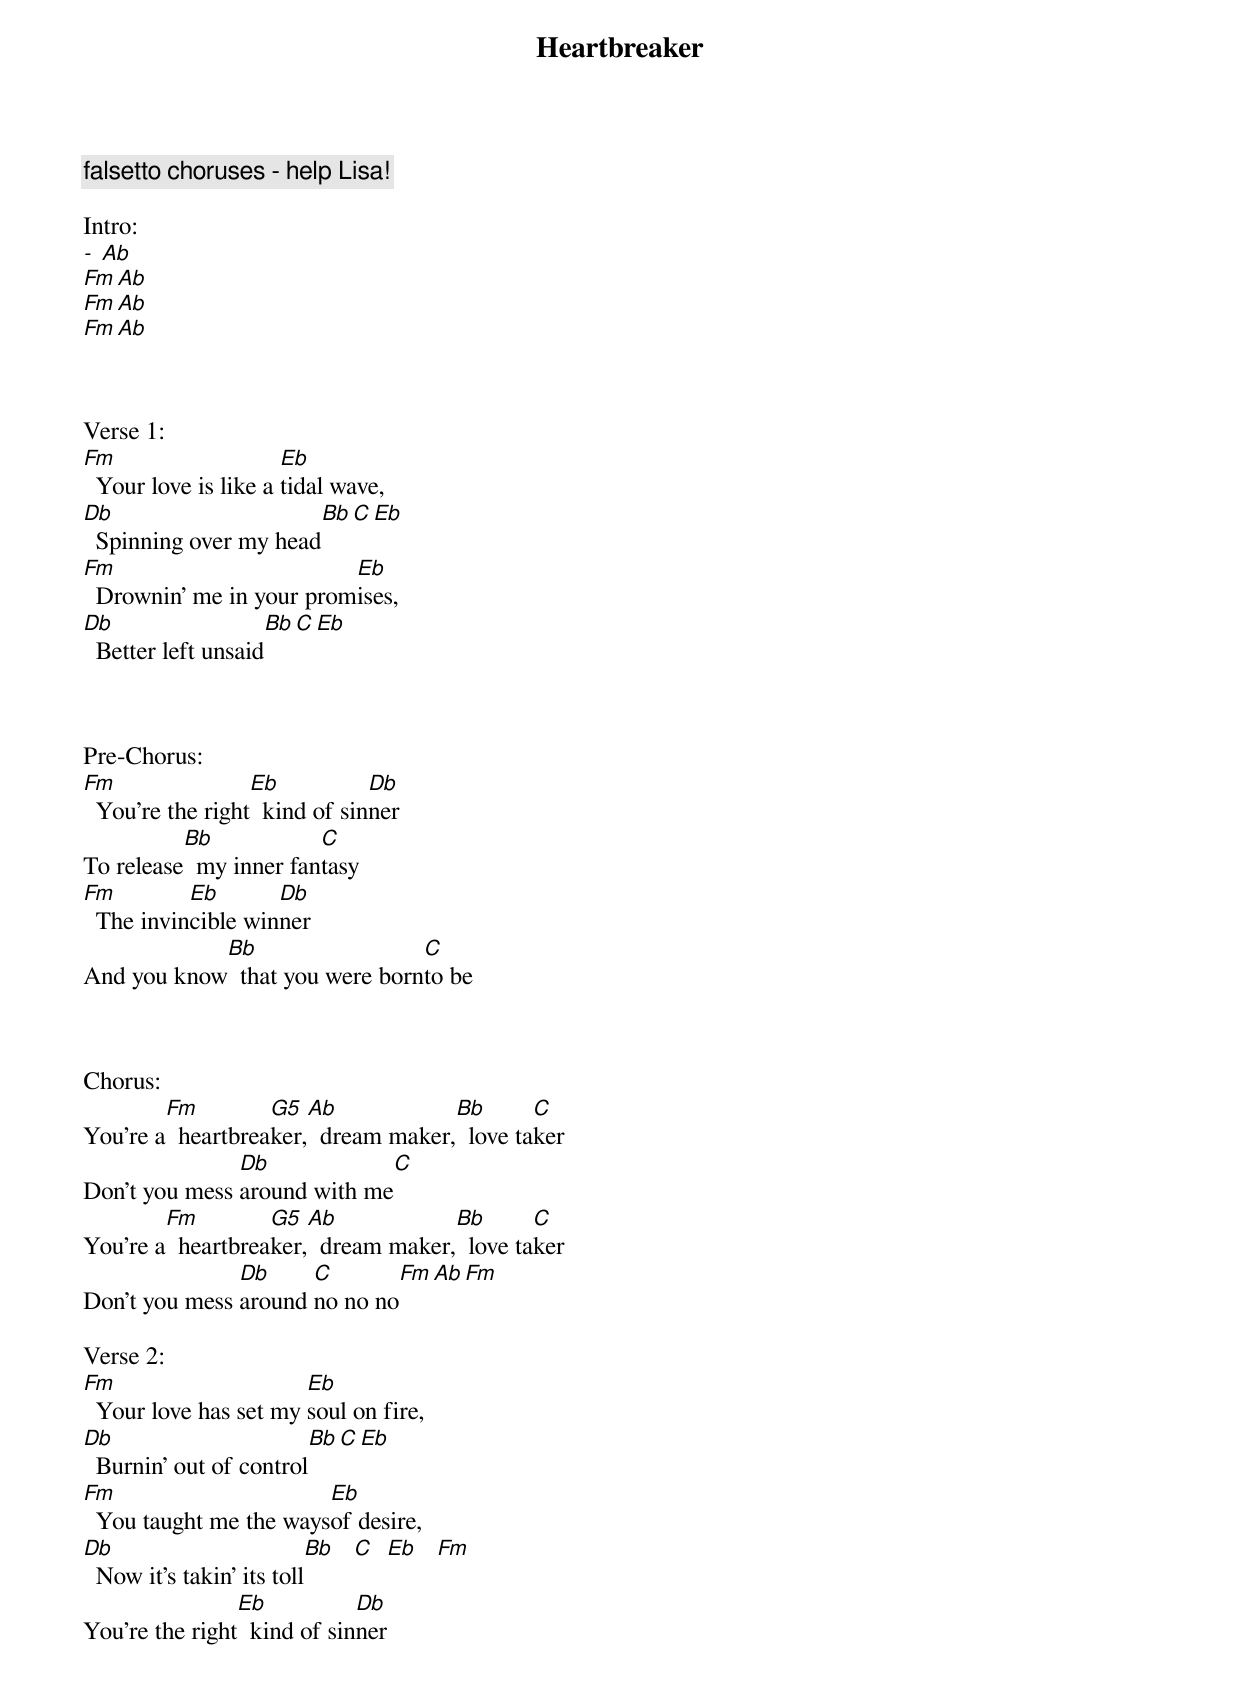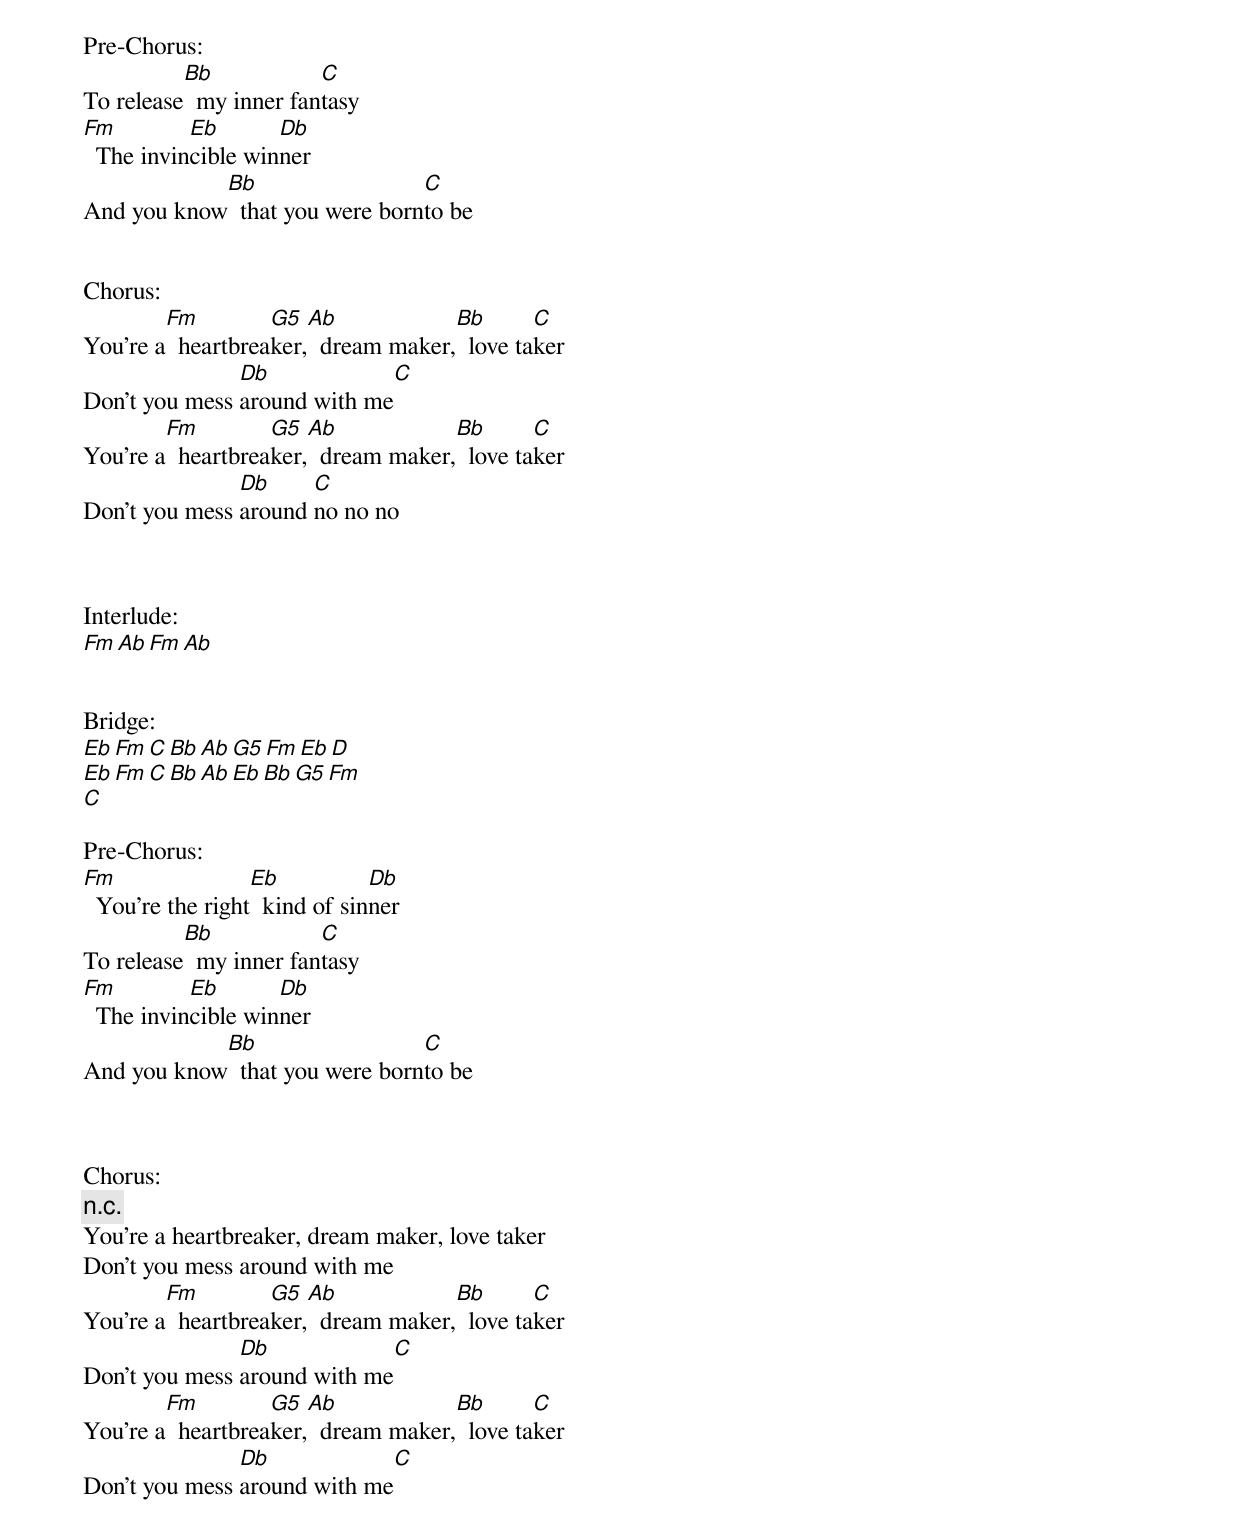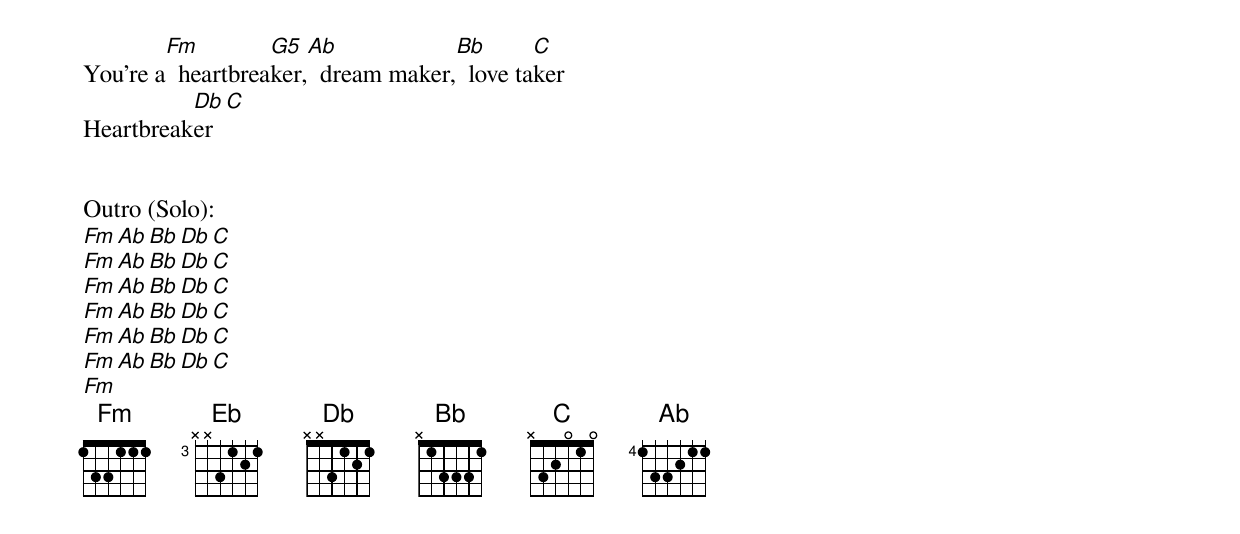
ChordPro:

{title:Heartbreaker}
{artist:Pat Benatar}
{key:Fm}
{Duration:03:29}
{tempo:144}

{c:falsetto choruses - help Lisa!}

Intro:
[-  Ab]
[Fm Ab]
[Fm Ab]
[Fm Ab]



Verse 1:
[Fm]  Your love is like a [Eb]tidal wave,
[Db]  Spinning over my head[Bb][C][Eb]
[Fm]  Drownin' me in your prom[Eb]ises,
[Db]  Better left unsaid[Bb][C][Eb]



Pre-Chorus:
[Fm]  You're the right[Eb]  kind of sin[Db]ner
To release[Bb]  my inner fan[C]tasy
[Fm]  The invin[Eb]cible win[Db]ner
And you know[Bb]  that you were born[C]to be



Chorus:
You're a[Fm]  heartbrea[G5]ker,[Ab]  dream maker,[Bb]  love ta[C]ker
Don't you mess [Db]around with me[C]
You're a[Fm]  heartbrea[G5]ker,[Ab]  dream maker,[Bb]  love ta[C]ker
Don't you mess [Db]around [C]no no no[Fm][Ab][Fm]

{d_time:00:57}
Verse 2:
[Fm]  Your love has set my [Eb]soul on fire,
[Db]  Burnin' out of control[Bb][C][Eb]
[Fm]  You taught me the ways[Eb]of desire,
[Db]  Now it's takin' its toll[Bb]   [C]  [Eb]   [Fm]
You're the right[Eb]  kind of sin[Db]ner



Pre-Chorus:
To release[Bb]  my inner fan[C]tasy
[Fm]  The invin[Eb]cible win[Db]ner
And you know[Bb]  that you were born[C]to be


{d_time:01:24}
Chorus:
You're a[Fm]  heartbrea[G5]ker,[Ab]  dream maker,[Bb]  love ta[C]ker
Don't you mess [Db]around with me[C]
You're a[Fm]  heartbrea[G5]ker,[Ab]  dream maker,[Bb]  love ta[C]ker
Don't you mess [Db]around [C]no no no



Interlude:
[Fm Ab Fm Ab]


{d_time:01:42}
Bridge:
[Eb Fm C Bb Ab G5 Fm Eb D]
[Eb Fm C Bb Ab Eb Bb G5 Fm]
[C]

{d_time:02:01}
Pre-Chorus:
[Fm]  You're the right[Eb]  kind of sin[Db]ner
To release[Bb]  my inner fan[C]tasy
[Fm]  The invin[Eb]cible win[Db]ner
And you know[Bb]  that you were born[C]to be



Chorus:
{c:n.c.}
You're a heartbreaker, dream maker, love taker
Don't you mess around with me
You're a[Fm]  heartbrea[G5]ker,[Ab]  dream maker,[Bb]  love ta[C]ker
Don't you mess [Db]around with me[C]
You're a[Fm]  heartbrea[G5]ker,[Ab]  dream maker,[Bb]  love ta[C]ker
Don't you mess [Db]around with me[C]
You're a[Fm]  heartbrea[G5]ker,[Ab]  dream maker,[Bb]  love ta[C]ker
Heartbreak[Db]er[C]


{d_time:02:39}
Outro (Solo):
[Fm Ab Bb Db C]
[Fm Ab Bb Db C]
[Fm Ab Bb Db C]
[Fm Ab Bb Db C]
[Fm Ab Bb Db C]
[Fm Ab Bb Db C]
[Fm]
